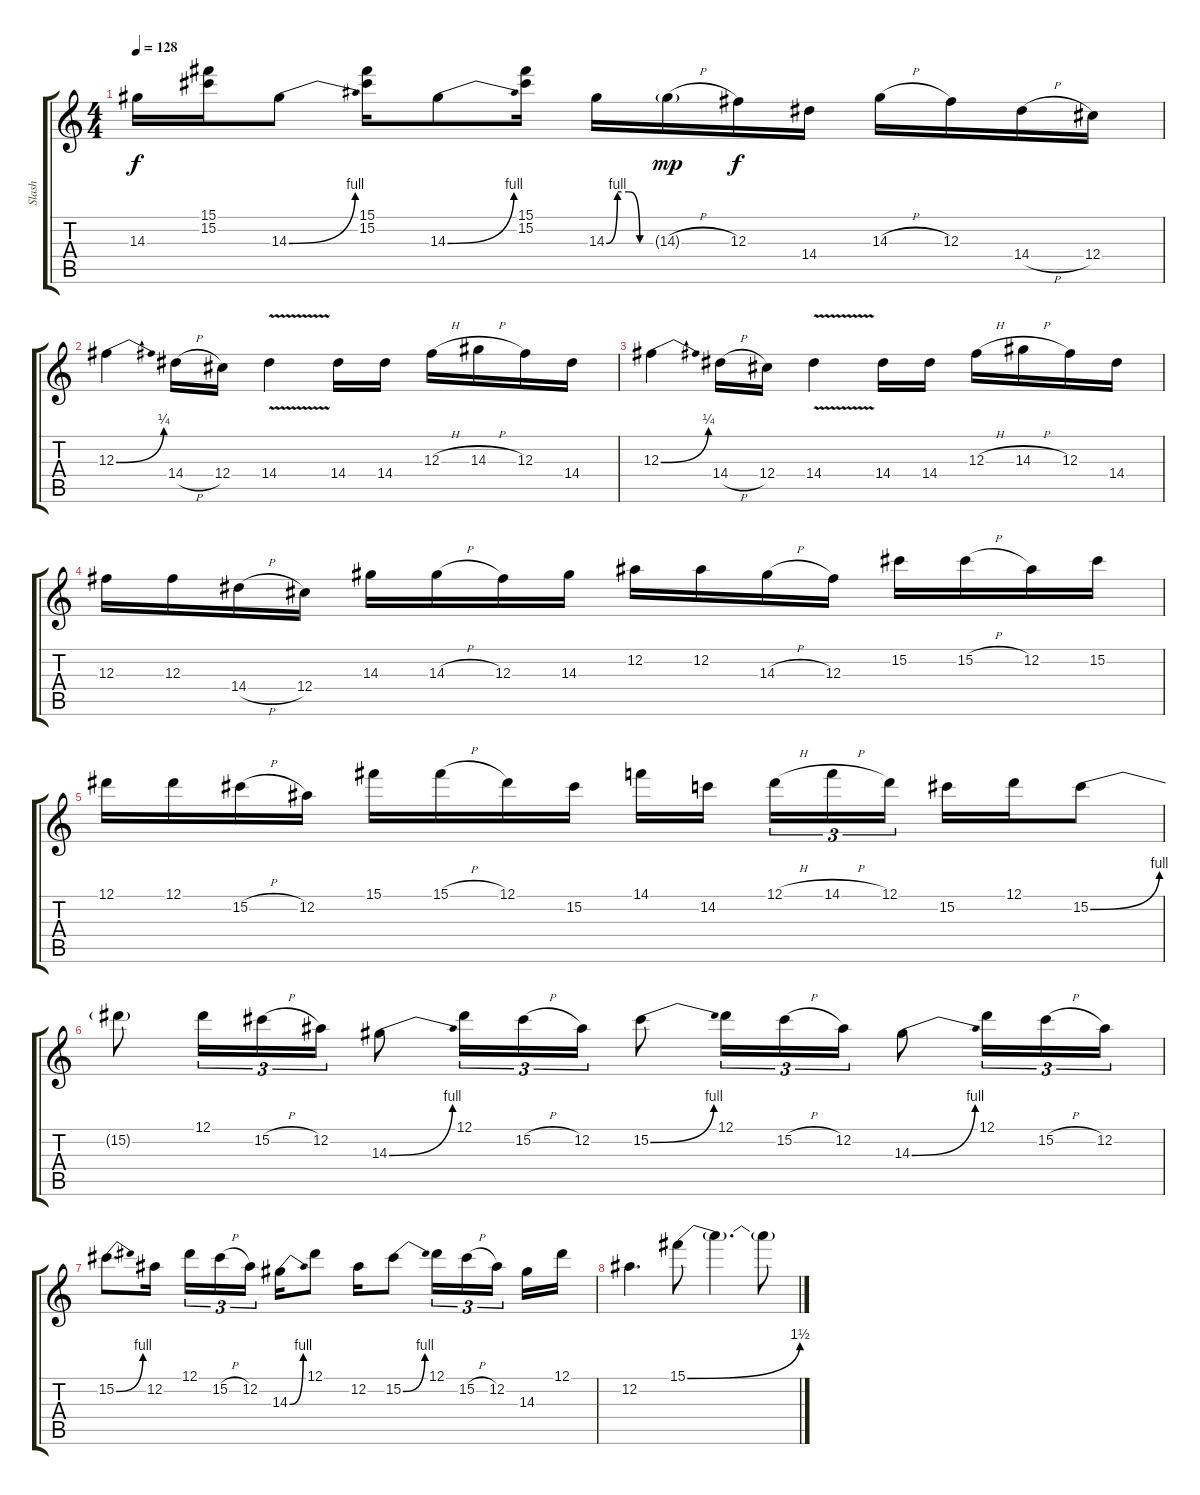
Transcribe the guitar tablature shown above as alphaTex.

\track ("Slash" "Slash") {instrument distortionguitar}
\staff {score tabs}
\tuning (Eb4 Bb3 Gb3 Db3 Ab2 Eb2) {hide}
\ts (4 4)
\tempo 128
\clef g2
\ks c
14.3{t}.16{dy f} (15.1 15.2).16 14.3{be (bend 0 0 60 4)}.8 (15.1 15.2).16 14.3{be (bend 0 0 60 4)}.8 (15.1 15.2).16 14.3{be (custom 0 0 15 4 30 4 45 0 60 0)}.16 14.3{h g}.16{dy mp} 12.3.16{dy f} 14.4.16 14.3{h}.16 12.3.16 14.4{h}.16 12.4.16 |
12.3{be (bend 0 0 60 1)}.4 14.4{h}.16 12.4.16 14.4{v}.4 14.4.16 14.4.16 12.3{h}.16 14.3{h}.16 12.3.16 14.4.16 |
12.3{be (bend 0 0 60 1)}.4 14.4{h}.16 12.4.16 14.4{v}.4 14.4.16 14.4.16 12.3{h}.16 14.3{h}.16 12.3.16 14.4.16 |
12.3.16 12.3.16 14.4{h}.16 12.4.16 14.3.16 14.3{h}.16 12.3.16 14.3.16 12.2.16 12.2.16 14.3{h}.16 12.3.16 15.2.16 15.2{h}.16 12.2.16 15.2.16 |
12.1.16 12.1.16 15.2{h}.16 12.2.16 15.1.16 15.1{h}.16 12.1.16 15.2.16 14.1.16 14.2.16{beam splitsecondary} 12.1{h}.16{tu (3 2)} 14.1{h}.16{tu (3 2)} 12.1.16{tu (3 2)} 15.2.16 12.1.16 15.2{be (bend 0 0 60 4)}.8 |
15.2{t}.8 12.1.16{tu (3 2)} 15.2{h}.16{tu (3 2)} 12.2.16{tu (3 2)} 14.3{be (bend 0 0 60 4)}.8 12.1.16{tu (3 2)} 15.2{h}.16{tu (3 2)} 12.2.16{tu (3 2)} 15.2{be (bend 0 0 60 4)}.8 12.1.16{tu (3 2)} 15.2{h}.16{tu (3 2)} 12.2.16{tu (3 2)} 14.3{be (bend 0 0 60 4)}.8 12.1.16{tu (3 2)} 15.2{h}.16{tu (3 2)} 12.2.16{tu (3 2)} |
15.2{be (bend 0 0 60 4)}.8{d} 12.2.16 12.1.16{tu (3 2)} 15.2{h}.16{tu (3 2)} 12.2.16{tu (3 2) beam splitsecondary} 14.3{be (bend 0 0 60 4)}.16 12.1.8 12.2.16 15.2{be (bend 0 0 60 4)}.8 12.1.16{tu (3 2)} 15.2{h}.16{tu (3 2)} 12.2.16{tu (3 2) beam splitsecondary} 14.3.16 12.1.16 |
12.2.4{d} 15.1{be (bend 0 0 60 6)}.8 15.1{t}.4{d} 15.1{t}.8
